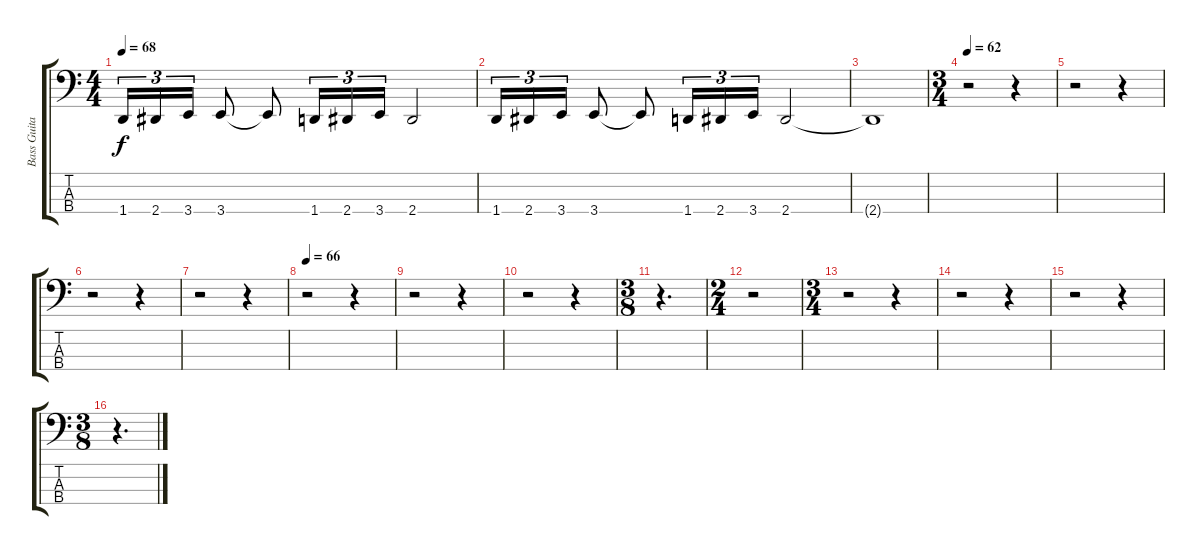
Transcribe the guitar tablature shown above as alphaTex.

\track ("Bass Guitar" "Bass Guita") {instrument electricbassfinger}
\staff {score tabs}
\tuning (E2 B1 Gb1 Db1) {hide}
\ts (4 4)
\tempo 68
\clef f4
\ks c
1.4.16{tu (3 2) dy f} 2.4.16{tu (3 2)} 3.4.16{tu (3 2)} 3.4.8 3.4{t}.8 1.4.16{tu (3 2)} 2.4.16{tu (3 2)} 3.4.16{tu (3 2)} 2.4.2 |
1.4.16{tu (3 2)} 2.4.16{tu (3 2)} 3.4.16{tu (3 2)} 3.4.8 3.4{t}.8 1.4.16{tu (3 2)} 2.4.16{tu (3 2)} 3.4.16{tu (3 2)} 2.4.2 |
2.4{t}.1 |
\ts (3 4)
\tempo 62
r.2 r.4 |
r.2 r.4 |
r.2 r.4 |
r.2 r.4 |
\tempo 66
r.2 r.4 |
r.2 r.4 |
r.2 r.4 |
\ts (3 8)
r.4{d} |
\ts (2 4)
r.2 |
\ts (3 4)
r.2 r.4 |
r.2 r.4 |
r.2 r.4 |
\ts (3 8)
r.4{d}
